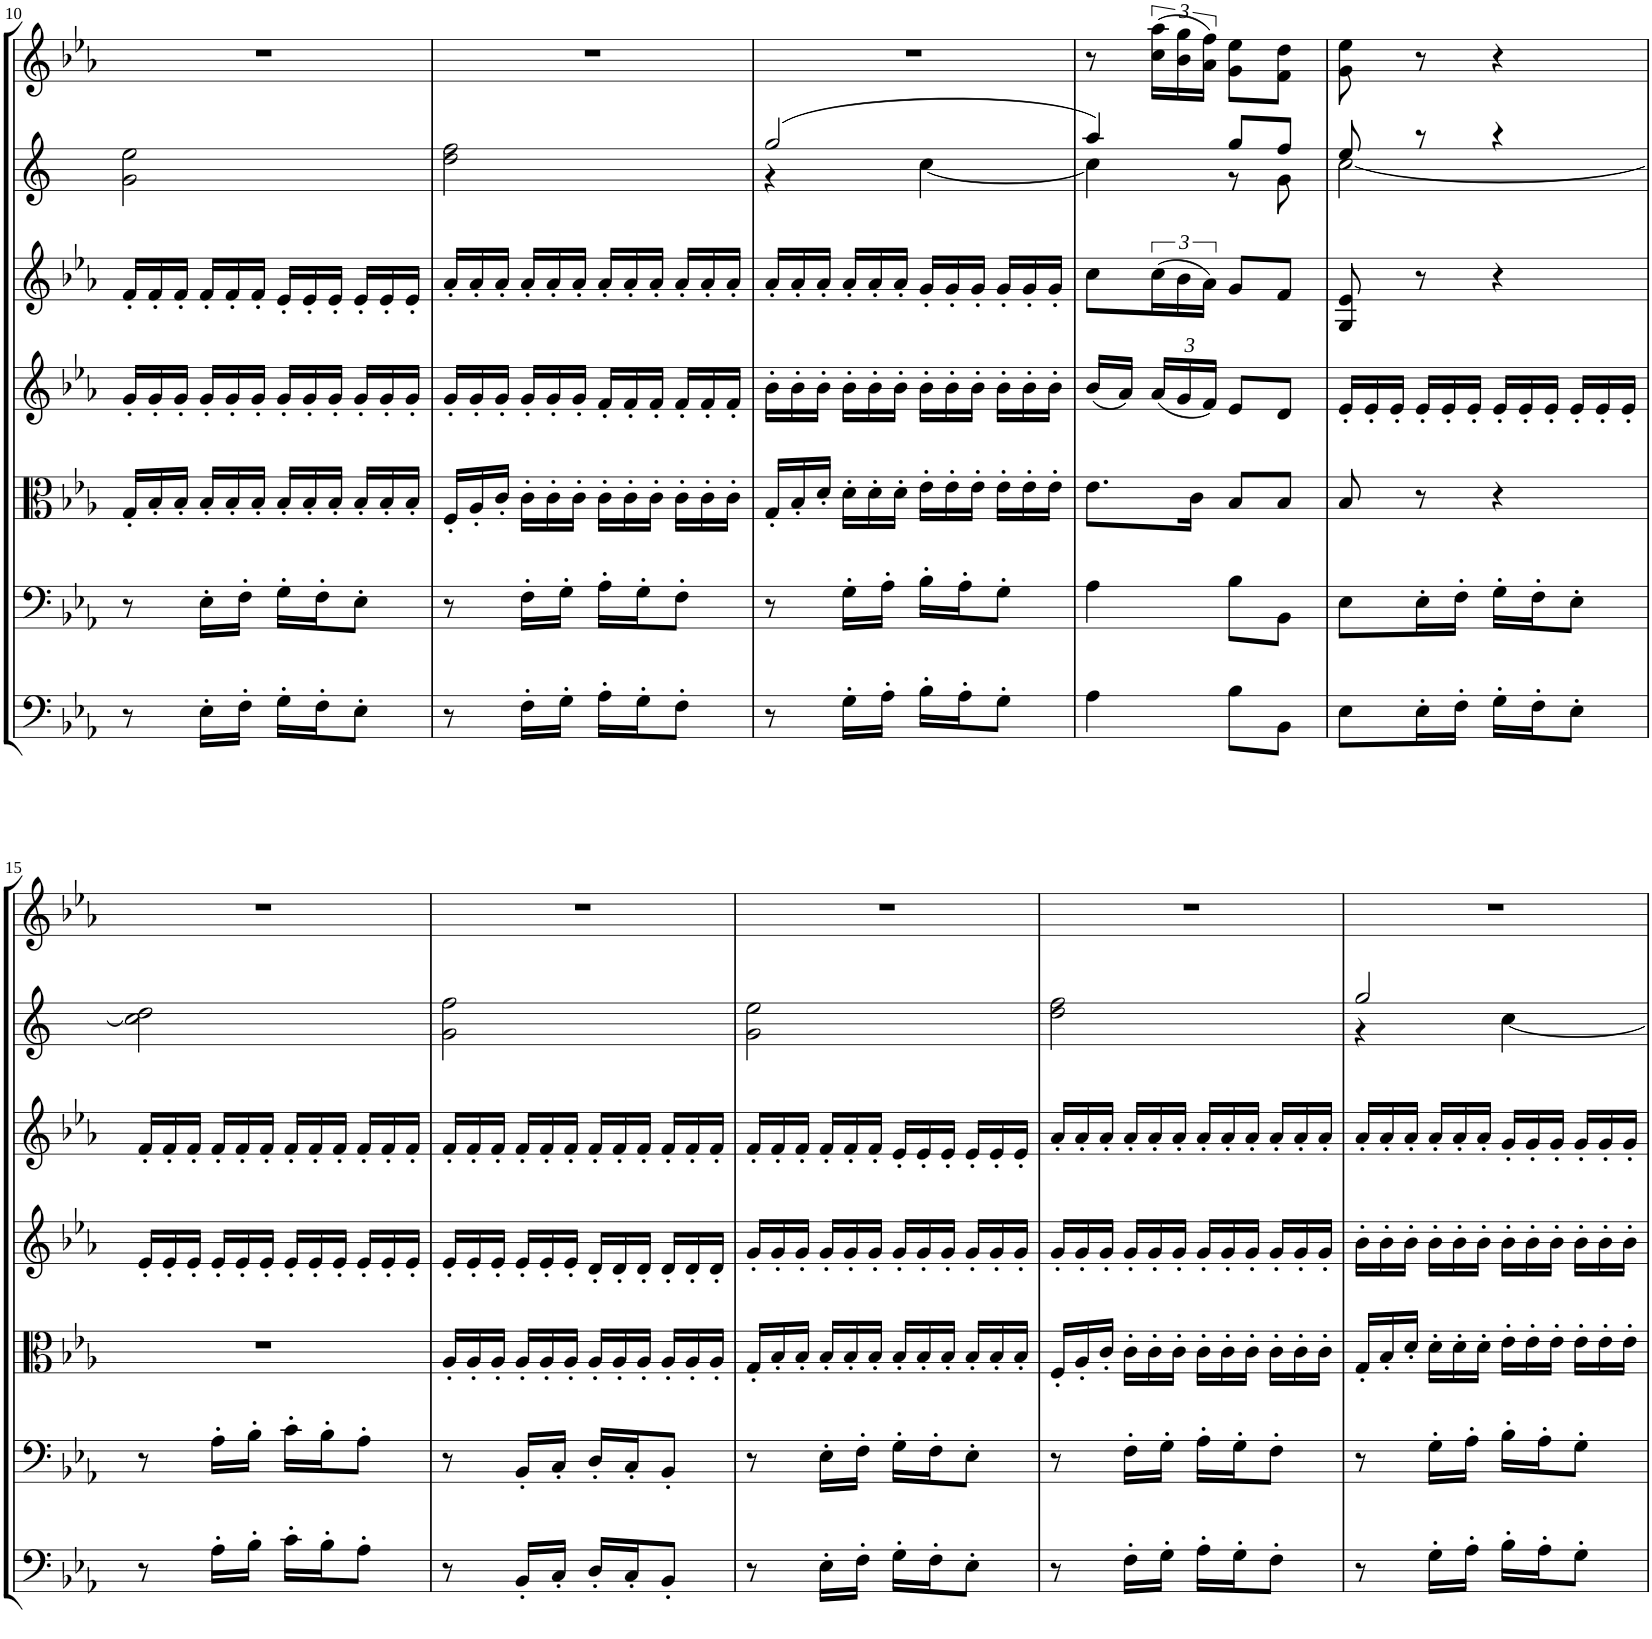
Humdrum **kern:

**kern	**kern	**kern	**kern	**kern	**kern	**kern
*part7	*part6	*part5	*part4	*part3	*part2	*part1
*staff7	*staff6	*staff5	*staff4	*staff3	*staff2	*staff1
*I"Basso	*I"Violoncello	*I"Viola	*I"Violino II	*I"Violino I	*I"Corni in Es	*I"Oboi
*	*	*	*	*	*	*I'Ob
!!LO:PB:g=z
*clefF4	*clefF4	*clefC3	*clefG2	*clefG2	*clefG2	*clefG2
*Trd7c12	*	*	*	*	*Trd4c7	*
*k[b-e-a-]	*k[b-e-a-]	*k[b-e-a-]	*k[b-e-a-]	*k[b-e-a-]	*k[]	*k[b-e-a-]
*M2/4	*M2/4	*M2/4	*M2/4	*M2/4	*M2/4	*M2/4
*	*	*Xtuplet	*Xtuplet	*Xtuplet	*	*
=10	=10	=10	=10	=10	=10	=10
8r	8r	24G'/LL	24g'/LL	24f'/LL	2g\ 2ee\	2r
.	.	24B-'/	24g'/	24f'/	.	.
.	.	24B-'/JJ	24g'/JJ	24f'/JJ	.	.
16E-'\LL	16E-'\LL	24B-'/LL	24g'/LL	24f'/LL	.	.
.	.	24B-'/	24g'/	24f'/	.	.
16F'\JJ	16F'\JJ	.	.	.	.	.
.	.	24B-'/JJ	24g'/JJ	24f'/JJ	.	.
16G'\LL	16G'\LL	24B-'/LL	24g'/LL	24e-'/LL	.	.
.	.	24B-'/	24g'/	24e-'/	.	.
16F'\J	16F'\J	.	.	.	.	.
.	.	24B-'/JJ	24g'/JJ	24e-'/JJ	.	.
8E-'\J	8E-'\J	24B-'/LL	24g'/LL	24e-'/LL	.	.
.	.	24B-'/	24g'/	24e-'/	.	.
.	.	24B-'/JJ	24g'/JJ	24e-'/JJ	.	.
=11	=11	=11	=11	=11	=11	=11
8r	8r	24F'/LL	24g'/LL	24a-'/LL	2dd\ 2ff\	2r
.	.	24A-'/	24g'/	24a-'/	.	.
.	.	24c'/JJ	24g'/JJ	24a-'/JJ	.	.
16F'\LL	16F'\LL	24c'\LL	24g'/LL	24a-'/LL	.	.
.	.	24c'\	24g'/	24a-'/	.	.
16G'\JJ	16G'\JJ	.	.	.	.	.
.	.	24c'\JJ	24g'/JJ	24a-'/JJ	.	.
16A-'\LL	16A-'\LL	24c'\LL	24f'/LL	24a-'/LL	.	.
.	.	24c'\	24f'/	24a-'/	.	.
16G'\J	16G'\J	.	.	.	.	.
.	.	24c'\JJ	24f'/JJ	24a-'/JJ	.	.
8F'\J	8F'\J	24c'\LL	24f'/LL	24a-'/LL	.	.
.	.	24c'\	24f'/	24a-'/	.	.
.	.	24c'\JJ	24f'/JJ	24a-'/JJ	.	.
=12	=12	=12	=12	=12	=12	=12
*	*	*	*	*	*^	*
8r	8r	24G'/LL	24b-'\LL	24a-'/LL	(2gg/	4r	2r
.	.	24B-'/	24b-'\	24a-'/	.	.	.
.	.	24d'/JJ	24b-'\JJ	24a-'/JJ	.	.	.
16G'\LL	16G'\LL	24d'\LL	24b-'\LL	24a-'/LL	.	.	.
.	.	24d'\	24b-'\	24a-'/	.	.	.
16A-'\JJ	16A-'\JJ	.	.	.	.	.	.
.	.	24d'\JJ	24b-'\JJ	24a-'/JJ	.	.	.
16B-'\LL	16B-'\LL	24e-'\LL	24b-'\LL	24g'/LL	.	[4cc\	.
.	.	24e-'\	24b-'\	24g'/	.	.	.
16A-'\J	16A-'\J	.	.	.	.	.	.
.	.	24e-'\JJ	24b-'\JJ	24g'/JJ	.	.	.
8G'\J	8G'\J	24e-'\LL	24b-'\LL	24g'/LL	.	.	.
.	.	24e-'\	24b-'\	24g'/	.	.	.
.	.	24e-'\JJ	24b-'\JJ	24g'/JJ	.	.	.
=13	=13	=13	=13	=13	=13	=13	=13
4A-\	4A-\	8.e-\L	(16b-/LL	8cc\L	4aa/)	4cc\]	8r
.	.	.	16a-/JJ)	.	.	.	.
*	*	*	*tuplet	*	*	*	*
*	*	*	*Xbrackettup	*tuplet	*	*	*
.	.	.	(24a-/LL	(24cc\L	.	.	(24cc\ 24aa-\LL
.	.	.	24g/	24b-\	.	.	24b-\ 24gg\
.	.	16c\Jk	.	.	.	.	.
.	.	.	24f/JJ)	24a-\JJ)	.	.	24a-\ 24ff\JJ)
8B-\L	8B-\L	8B-/L	8e-/L	8g/L	8gg/L	8r	8g\ 8ee-\L
8BB-\J	8BB-\J	8B-/J	8d/J	8f/J	8ff/J	8g\	8f\ 8dd\J
=14	=14	=14	=14	=14	=14	=14	=14
*	*	*	*Xtuplet	*	*	*	*
8E-\L	8E-\L	8B-/	24e-'/LL	8G/ 8e-/	8ee/	[2cc\	8g\ 8ee-\
.	.	.	24e-'/	.	.	.	.
.	.	.	24e-'/JJ	.	.	.	.
16E-'\L	16E-'\L	8r	24e-'/LL	8r	8r	.	8r
.	.	.	24e-'/	.	.	.	.
16F'\JJ	16F'\JJ	.	.	.	.	.	.
.	.	.	24e-'/JJ	.	.	.	.
16G'\LL	16G'\LL	4r	24e-'/LL	4r	4r	.	4r
.	.	.	24e-'/	.	.	.	.
16F'\J	16F'\J	.	.	.	.	.	.
.	.	.	24e-'/JJ	.	.	.	.
8E-'\J	8E-'\J	.	24e-'/LL	.	.	.	.
.	.	.	24e-'/	.	.	.	.
.	.	.	24e-'/JJ	.	.	.	.
*	*	*	*	*	*v	*v	*
!!LO:LB:g=z
=15	=15	=15	=15	=15	=15	=15
*	*	*	*	*Xtuplet	*	*
8r	8r	2r	24e-'/LL	24f'/LL	2cc\] 2dd\	2r
.	.	.	24e-'/	24f'/	.	.
.	.	.	24e-'/JJ	24f'/JJ	.	.
16A-'\LL	16A-'\LL	.	24e-'/LL	24f'/LL	.	.
.	.	.	24e-'/	24f'/	.	.
16B-'\JJ	16B-'\JJ	.	.	.	.	.
.	.	.	24e-'/JJ	24f'/JJ	.	.
16c'\LL	16c'\LL	.	24e-'/LL	24f'/LL	.	.
.	.	.	24e-'/	24f'/	.	.
16B-'\J	16B-'\J	.	.	.	.	.
.	.	.	24e-'/JJ	24f'/JJ	.	.
8A-'\J	8A-'\J	.	24e-'/LL	24f'/LL	.	.
.	.	.	24e-'/	24f'/	.	.
.	.	.	24e-'/JJ	24f'/JJ	.	.
=16	=16	=16	=16	=16	=16	=16
8r	8r	24A-'/LL	24e-'/LL	24f'/LL	2g\ 2ff\	2r
.	.	24A-'/	24e-'/	24f'/	.	.
.	.	24A-'/JJ	24e-'/JJ	24f'/JJ	.	.
16BB-'/LL	16BB-'/LL	24A-'/LL	24e-'/LL	24f'/LL	.	.
.	.	24A-'/	24e-'/	24f'/	.	.
16C'/JJ	16C'/JJ	.	.	.	.	.
.	.	24A-'/JJ	24e-'/JJ	24f'/JJ	.	.
16D'/LL	16D'/LL	24A-'/LL	24d'/LL	24f'/LL	.	.
.	.	24A-'/	24d'/	24f'/	.	.
16C'/J	16C'/J	.	.	.	.	.
.	.	24A-'/JJ	24d'/JJ	24f'/JJ	.	.
8BB-'/J	8BB-'/J	24A-'/LL	24d'/LL	24f'/LL	.	.
.	.	24A-'/	24d'/	24f'/	.	.
.	.	24A-'/JJ	24d'/JJ	24f'/JJ	.	.
=17	=17	=17	=17	=17	=17	=17
8r	8r	24G'/LL	24g'/LL	24f'/LL	2g\ 2ee\	2r
.	.	24B-'/	24g'/	24f'/	.	.
.	.	24B-'/JJ	24g'/JJ	24f'/JJ	.	.
16E-'\LL	16E-'\LL	24B-'/LL	24g'/LL	24f'/LL	.	.
.	.	24B-'/	24g'/	24f'/	.	.
16F'\JJ	16F'\JJ	.	.	.	.	.
.	.	24B-'/JJ	24g'/JJ	24f'/JJ	.	.
16G'\LL	16G'\LL	24B-'/LL	24g'/LL	24e-'/LL	.	.
.	.	24B-'/	24g'/	24e-'/	.	.
16F'\J	16F'\J	.	.	.	.	.
.	.	24B-'/JJ	24g'/JJ	24e-'/JJ	.	.
8E-'\J	8E-'\J	24B-'/LL	24g'/LL	24e-'/LL	.	.
.	.	24B-'/	24g'/	24e-'/	.	.
.	.	24B-'/JJ	24g'/JJ	24e-'/JJ	.	.
=18	=18	=18	=18	=18	=18	=18
8r	8r	24F'/LL	24g'/LL	24a-'/LL	2dd\ 2ff\	2r
.	.	24A-'/	24g'/	24a-'/	.	.
.	.	24c'/JJ	24g'/JJ	24a-'/JJ	.	.
16F'\LL	16F'\LL	24c'\LL	24g'/LL	24a-'/LL	.	.
.	.	24c'\	24g'/	24a-'/	.	.
16G'\JJ	16G'\JJ	.	.	.	.	.
.	.	24c'\JJ	24g'/JJ	24a-'/JJ	.	.
16A-'\LL	16A-'\LL	24c'\LL	24g'/LL	24a-'/LL	.	.
.	.	24c'\	24g'/	24a-'/	.	.
16G'\J	16G'\J	.	.	.	.	.
.	.	24c'\JJ	24g'/JJ	24a-'/JJ	.	.
8F'\J	8F'\J	24c'\LL	24g'/LL	24a-'/LL	.	.
.	.	24c'\	24g'/	24a-'/	.	.
.	.	24c'\JJ	24g'/JJ	24a-'/JJ	.	.
=19	=19	=19	=19	=19	=19	=19
*	*	*	*	*	*^	*
8r	8r	24G'/LL	24b-'\LL	24a-'/LL	2gg/	4r	2r
.	.	24B-'/	24b-'\	24a-'/	.	.	.
.	.	24d'/JJ	24b-'\JJ	24a-'/JJ	.	.	.
16G'\LL	16G'\LL	24d'\LL	24b-'\LL	24a-'/LL	.	.	.
.	.	24d'\	24b-'\	24a-'/	.	.	.
16A-'\JJ	16A-'\JJ	.	.	.	.	.	.
.	.	24d'\JJ	24b-'\JJ	24a-'/JJ	.	.	.
16B-'\LL	16B-'\LL	24e-'\LL	24b-'\LL	24g'/LL	.	[4cc\	.
.	.	24e-'\	24b-'\	24g'/	.	.	.
16A-'\J	16A-'\J	.	.	.	.	.	.
.	.	24e-'\JJ	24b-'\JJ	24g'/JJ	.	.	.
8G'\J	8G'\J	24e-'\LL	24b-'\LL	24g'/LL	.	.	.
.	.	24e-'\	24b-'\	24g'/	.	.	.
.	.	24e-'\JJ	24b-'\JJ	24g'/JJ	.	.	.
*	*	*	*	*	*v	*v	*
=	=	=	=	=	=	=
*-	*-	*-	*-	*-	*-	*-
